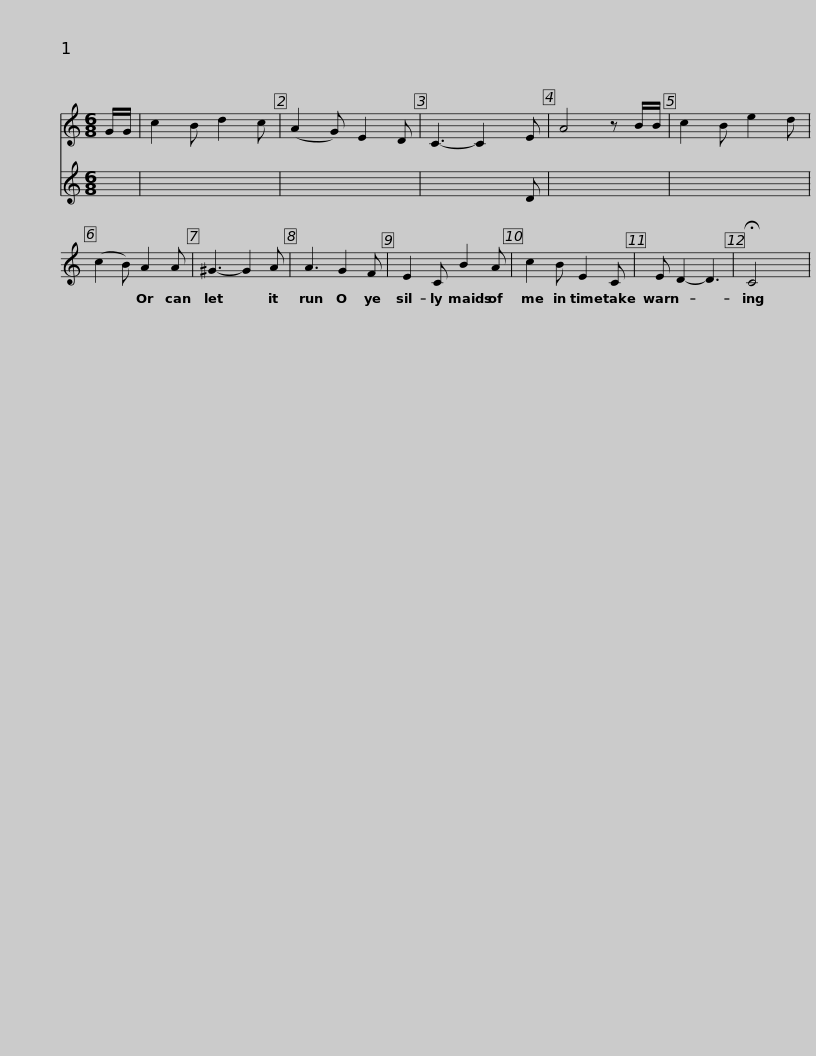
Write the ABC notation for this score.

X:1
%%score 1 2
L:1/8
M:6/8
I:linebreak $
K:C
V:1 treble
V:2 treble
V:1
 G/G/ | c2 B d2 c | (A2 G) E2 D | C3- C2 E | A4 z B/B/ | %5
 c2 B e2 d | (c2 B) A2 A |$ ^G3- G2 A | A3 G2 F | E2 C B2 A | %10
 c2 B E2 C | E D2- D3 | !fermata!C4 x2 | %13
V:2
 x | x6 | x6 | x3 x x D | x6 | %5
 x6 | x6 |$ x6 | x6 | x6 | %10
 x6 | x6 | x6 | %13
